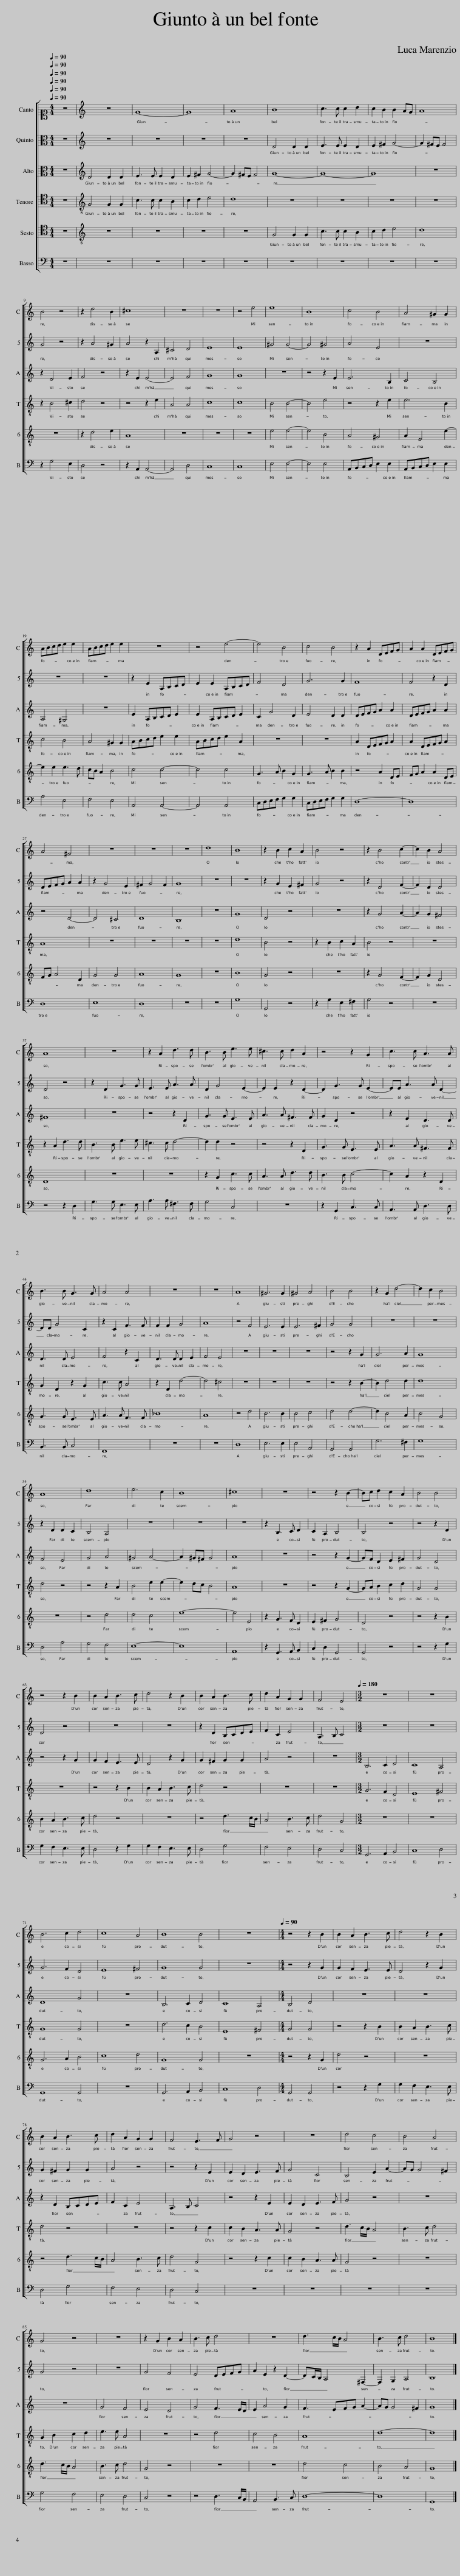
X:1
%%score [ 1 [ 2 3 ] [ 4 5 ] 6 ]
L:1/8
Q:1/4=90
M:4/4
I:linebreak $
K:C
V:1 alto1
V:2 alto
V:3 alto
V:4 tenor
V:5 tenor
V:6 bass
V:1
 z8 | z8 | G8- | G8 | A8 | %5
 B8 | c3 c c2 d2 | c2 B2 B2 AG | A8 |$ B4 z4 | %10
 z2 d4 B2 | ^c8 | z8 | z8 | z4 e4 | %15
 e8 | B8 | c4 B4 | A4 ^G2 G2 |$ ABcd e2 e2 | %20
 ABcd e2 e2 | z8 | z4 e4- | e4 B4 | c4 B4 | %25
 z2 A2 DEFG | A2 A2 DEFG |$ A4 ^F4 | z8 | z8 | %30
 z8 | d8 | B8 | z2 B2 c2 A2 | B4 z4 | %35
 z2 B4 c2- | c2 B2 A4 |$ A8 | z8 | z2 A2 d3 d | %40
 B3 B e3 e | ^c3 c d2 A2 | z4 z2 G2 | c3 c A3 A |$ B3 B G3 G | %45
 A4 A4 | z8 | z8 | A8 | ^G6 G2 | %50
 ^G4 A4 | B4 B4 | z2 G2 d4- | d2 c2 B4 |$ A8 | %55
 d8 | e6 c2 | B8 | ^c8 | z8 | %60
 z4 z2 B2- | Bc d2 c2 A2 | B4 B4 |$ z4 z2 B2 | B2 A2 B3 c | %65
 d4 z2 B2 | B2 A2 B3 c | d2 A2 G2 G2 | F4 E4 |[M:3/2][Q:1/4=180] z12 | %70
 z12 |$ B6 c2 d4 | c8 A4 | B8 B4 | z12 | %75
[M:4/4][Q:1/4=90] z4 z2 B2 | B2 A2 B3 c | d4 z2 B2 |$ B2 A2 B3 c | d2 A2 G2 G2 | %80
 F4 E3 F | G4 z4 | z8 | d4 c4 | B4 A4 |$ %85
 G4 z4 | z8 | z2 G2 B2 A2 | B3 c d4 | z8 | %90
 d3 c/B/ A4 | B3 c d4 | B8 |] %93
V:2
 z8 | z8 | z8 | z8 | z8 | %5
 D4 D2 D2 | E3 E E2 D2 | E2 ^F2 G4- | G2 ^FE F4 |$ G4 z4 | %10
 z2 A4 ^G2 | A4 z2 A,2 | ^C4 D4 | E8 | E8 | %15
 ^G4 G4- | G4 ^G4 | A4 E4 | z8 |$ z8 | %20
 z8 | z2 E2 A,B,CD | E2 E2 A,B,CD | F4 D4 | G6 G2 | %25
 F8 | F4 z2 D2 |$ DEFG A2 A2 | z2 G4 E2 | ^F2 G4 F2 | %30
 G8 | z8 | z8 | z2 G2 E2 ^F2 | G4 z4 | %35
 z2 D4 F2- | F2 D2 D4 |$ D4 z4 | z2 D2 G3 G | E3 E A3 A | %40
 D2 G4 E2- | E2 E2 z2 D2- | D2 G3 G E2- | EE A3 A D2- |$ DD G4 C2 | %45
 z2 C2 F3 F | F2 F2 G4 | A8 | z4 F4 | E6 E2 | %50
 E6 ^F2 | G4 G4 | z8 | z8 |$ z2 D2 D2 C2 | %55
 B,4 A,4 | z8 | z8 | z8 | z2 B,3 C D2 | %60
 C2 A,2 B,4 | B,4 z4 | z4 z2 D2 |$ D4 z4 | z8 | %65
 z8 | z2 D2 B,CDE | F2 C2 E4 | A,3 B, C4 |[M:3/2] z12 | %70
 z12 |$ G6 F2 D4 | E8 ^F4 | G8 G4 | z12 | %75
[M:4/4] z4 z2 G2 | G2 F2 E3 E | D4 z2 G2 |$ G2 ^F2 G2 G2 | A4 z4 | %80
 z4 z2 E2 | E2 D2 E3 F | G4 C4 | B,4 E2 A2- | AG G4 ^F2 |$ %85
 G4 z4 | z8 | G4 F4 | E4 DEFG | A2 E2 z2 D2- | %90
 DC/B,/ A,4 ^F,2- | F,2 G,2 A,4 | B,8 |] %93
V:3
 z8 | D4 D2 D2 | E3 E E2 D2 | E2 ^F2 G4- | G2 ^FE F4 | %5
 G8- | G8- | G8 | z8 |$ z2 D4 E2 | %10
 F4 z4 | z2 E2 E4- | E4 F4 | G8 | G8 | %15
 z8 | z4 z2 E2 | E6 B,2 | C4 B,4 |$ A,4 ^G,4 | %20
 z8 | E2 A,B,CD E2 | E2 A,B,CD E2 | C2 G4 D2 | E4 D2 D2 | %25
 DEFG A2 A2 | DEFG A2 A2 |$ z4 D4- | D4 ^C4 | D8 | %30
 B,8 | z8 | G8 | D4 z4 | z8 | %35
 z2 G4 A2- | A2 G2 ^F4 |$ ^F8 | z8 | z4 z2 D2 | %40
 G3 G E3 E | A3 A ^F3 F | G2 D2 z4 | z2 E2 D3 D |$ D3 D E4 | %45
 F4 z2 C2 | D3 D D2 E2 | F4 E4 | z8 | z8 | %50
 z8 | z4 z2 G2 | G6 A2 | G8 |$ F4 E4 | %55
 G4 A4 | ^G4 A4- | A2 ^G^F G4 | A8 | z8 | %60
 z4 z2 G2- | GF D2 E2 ^F2 | G4 D4 |$ z4 z2 G2 | G2 F2 E3 E | %65
 D4 z2 G2 | G2 ^F2 G2 G2 | A4 z4 | z8 |[M:3/2] B,6 C2 D4 | %70
 C8 A,4 |$ D8 G4 | z12 | B,6 C2 D4 | C8 A,4 | %75
[M:4/4] B,4 D4 | z8 | z8 |$ z2 D2 B,CDE | F2 C2 E4 | %80
 A,3 B, C4 | z4 z2 E2 | E2 D2 E3 F | G4 z4 | z8 |$ %85
 z8 | G4 F4 | E4 D4 | G4 F3 E/D/ | E2 A4 G2 | %90
 F3 EFG A2- | AG G4 ^F2 | G8 |] %93
V:4
 z8 | G,4 G,2 G,2 | C3 C C2 B,2 | C2 D2 E4 | D8 | %5
 z8 | z8 | z8 | z8 |$ z2 B,4 ^C2 | %10
 D4 z4 | z4 z2 E2 | A,4 A,4 | C8 | C8 | %15
 B,4 B,4- | B,4 E4 | z4 z2 E2 | E6 B,2 |$ C4 B,4 | %20
 A,4 ^G,2 G,2 | A,B,CD E2 E2 | A,B,CD E2 A,2 | z8 | z8 | %25
 A,2 D,E,F,G, A,2 | A,2 D,E,F,G, A,2 |$ A,8 | z8 | z8 | %30
 z8 | z8 | D8 | B,4 z4 | z2 B,2 C2 A,2 | %35
 B,4 z4 | z8 |$ z2 A,2 D3 D | B,3 B, E3 E | ^C3 C D4- | %40
 D2 D2 z4 | z4 z2 D,2 | G,3 G, E,3 E, | A,3 A, ^F,3 F, |$ G,2 D,2 z2 G,2 | %45
 C3 C A,4 | z2 D,2 D4- | D4 ^C4 | z8 | z8 | %50
 z8 | z4 z2 B,2- | B,2 D4 D2 | D8 |$ D4 z4 | %55
 z4 z2 A,2 | B,4 E2 E2- | E2 DC B,4 | A,8 | z8 | %60
 z4 z2 G,2- | G,A, B,2 C2 D2 | G,4 G,4 |$ z8 | z4 z2 B,2 | %65
 B,2 A,2 B,3 C | D4 z4 | z8 | z8 |[M:3/2] G,6 F,2 D,4 | %70
 E,8 ^F,4 |$ G,8 G,4 | z12 | D6 C2 B,4 | E,8 ^F,4 | %75
[M:4/4] G,4 G,4 | z4 z2 B,2 | B,2 A,2 B,3 C |$ D4 z4 | z8 | %80
 z4 z2 C2 | C2 B,2 A,3 A, | G,4 z4 | D3 C/B,/ A,4 | B,3 C D4 |$ %85
 G,2 B,2 C2 D2 | E3 E A,4 | z8 | z4 D4 | C4 B,4 | %90
 A,8 | D8- | D8 |] %93
V:5
 z8 | z8 | z8 | z8 | z8 | %5
 G,4 G,2 G,2 | C3 C C2 B,2 | C2 D2 E4 | D8 |$ z8 | %10
 z2 D4 E2 | A,8 | z8 | z8 | z8 | %15
 E4 E4- | E4 B,4 | A,4 ^G,4 | A,2 E,4 E2- |$ E2 E2 E3 D | %20
 CB, A,2 B,4 | C4 C4- | C4 C4 | G,3 A, B,2 G,2 | G,3 A, B,2 B,2 | %25
 z4 A,2 D,E, | F,G, A,2 A,2 D,E, |$ F,G, A,4 D,2 | G,4 G,4 | A,8 | %30
 G,8 | z8 | B,8 | G,4 z4 | z8 | %35
 z2 G,4 F,2- | F,2 G,2 D,4 |$ D,8 | z8 | z8 | %40
 z2 G,2 C3 C | A,3 A, D3 D | B,3 B, C4- | C2 A,2 z2 D,2 |$ G,3 G, E,3 E, | %45
 A,3 A, F,3 F, | _B,8 | A,8 | z4 D4 | B,6 B,2 | %50
 B,4 C4 | D4 D4- | D2 B,4 A,2 | B,4 G,4 |$ z8 | %55
 z4 D4 | D4 C4 | E8- | E4 E,4 | z2 G,3 F, D,2 | %60
 E,2 ^F,2 G,4 | D,4 z4 | z4 z2 B,2 |$ B,2 A,2 B,3 C | D4 z4 | %65
 z8 | z4 D3 C/B,/ | A,4 B,3 C | D4 G,4 |[M:3/2] z12 | %70
 z12 |$ G,6 A,2 B,4 | C8 D4 | G,8 G,4 | z12 | %75
[M:4/4] z4 z2 G,2 | D4 z4 | z8 |$ z4 D3 C/B,/ | A,4 B,3 C | %80
 D4 G,4 | z4 z2 C2 | C2 B,2 A,3 A, | G,4 z4 | z8 |$ %85
 D3 C/B,/ A,4 | B,3 C D4 | G,4 z4 | z8 | z8 | %90
 D4 C4 | B,4 A,4 | G,8 |] %93
V:6
 z8 | z8 | z8 | z8 | z8 | %5
 z8 | z8 | z8 | z8 |$ z2 G,4 E,2 | %10
 D,4 z4 | z2 A,,2 A,,4- | A,,4 D,4 | C,8 | C,8 | %15
 E,4 E,4- | E,4 E,4 | A,,B,,C,D, E,2 E,2 | A,,B,,C,D, E,2 E,2 |$ A,4 E,4 | %20
 F,4 E,4 | A,,4 A,,4- | A,,4 A,,4 | C,D,E,F, G,2 G,2 | C,D,E,F, G,2 G,2 | %25
 D,8- | D,8 |$ D,8 | E,8 | D,8 | %30
 z8 | z8 | G,8 | G,,4 z4 | z2 G,2 E,2 ^F,2 | %35
 G,4 z4 | z8 |$ z4 z2 D,2 | G,3 G, E,3 E, | A,3 A, ^F,3 F, | %40
 G,4 C,4 | z8 | z2 G,,2 C,3 C, | A,,3 A,, D,3 D, |$ B,,3 B,, C,4 | %45
 F,,8 | z8 | z8 | D,8 | E,6 E,2 | %50
 E,4 A,,4 | G,,4 G,,4 | G,6 ^F,2 | G,8 |$ D,4 A,4 | %55
 G,4 F,4 | E,8- | E,8 | A,,8 | z2 G,,3 A,, B,,2 | %60
 C,2 D,2 G,,4 | G,,4 z4 | z4 z2 G,2 |$ G,2 F,2 E,3 E, | D,4 z2 G,2 | %65
 G,2 F,2 E,3 E, | D,4 G,4 | F,4 E,4 | D,4 C,4 |[M:3/2] G,,6 A,,2 B,,4 | %70
 C,8 D,4 |$ G,,8 G,,4 | z12 | G,,6 A,,2 B,,4 | C,8 D,4 | %75
[M:4/4] G,,4 G,,4 | z4 z2 G,2 | G,2 F,2 E,3 E, |$ D,4 G,4 | F,4 E,4 | %80
 D,4 C,4 | z8 | z8 | z8 | z8 |$ %85
 G,4 F,4 | E,4 D,4 | C,4 z4 | z4 D,3 C,/B,,/ | A,,4 B,,3 C, | %90
 D,8- | D,8 | G,,8 |] %93
